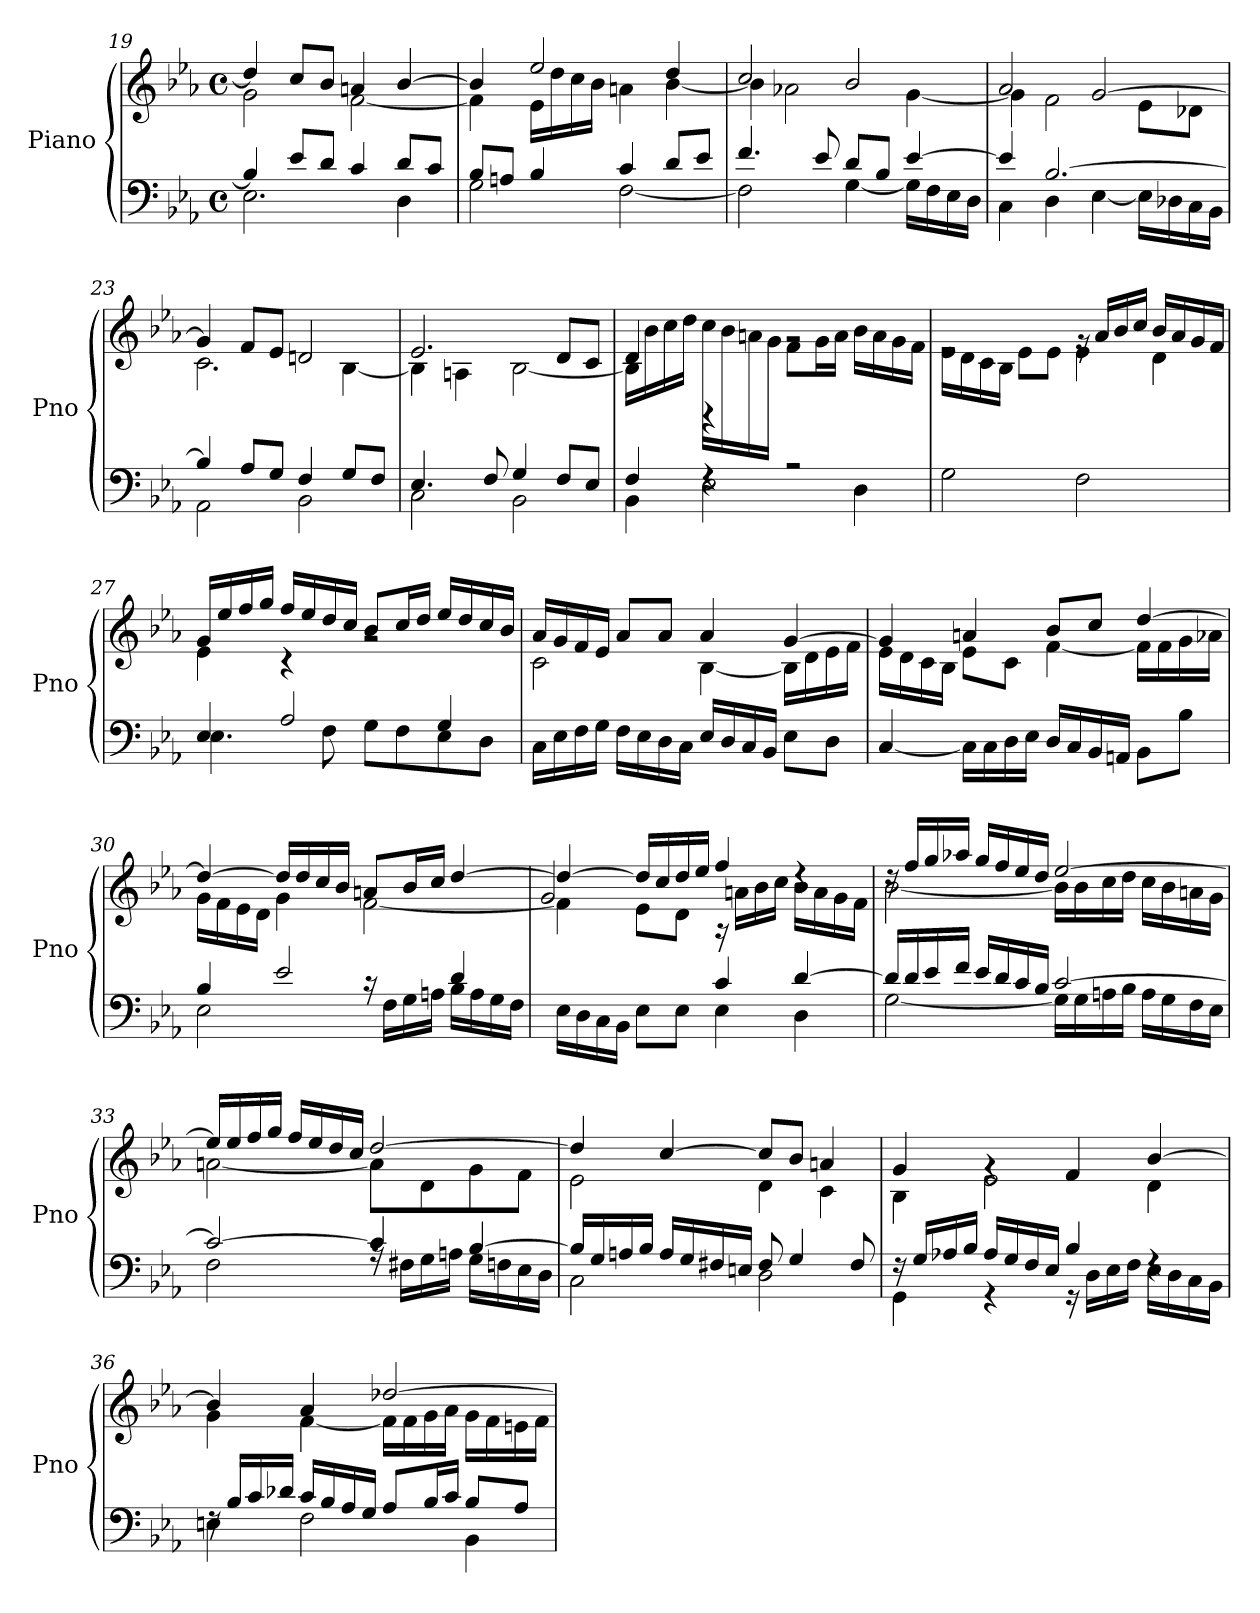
**kern	**kern
*part1	*part1
*staff2	*staff1
*I"Piano	*
*I'Pno	*
!!LO:LB:g=z
*clefF4	*clefG2
*k[b-e-a-]	*k[b-e-a-]
*M4/4	*M4/4
*met(c)	*met(c)
=19	=19
*^	*^
4B-/]	2.E-\	4dd/]	2g\
8e-/L	.	8cc/L	.
8d/J	.	8b-/J	.
4c/	.	4an/	[2f\
8d/L	4D\	[4b-/	.
8c/J	.	.	.
=20	=20	=20	=20
8B-/L	2G\	4b-/]	4f\]
8An/J	.	.	.
4B-/	.	2ee-/	16e-\LL
.	.	.	16dd\
.	.	.	16cc\
.	.	.	16b-\JJ
4c/	[2F\	.	4an\
8d/L	.	4dd/	[4b-\
8e-/J	.	.	.
=21	=21	=21	=21
4.f/	2F\]	2cc/	4b-\]
.	.	.	2a-X\
8e-/	.	.	.
8d/L	[4G\	2b-/	.
8B-/J	.	.	.
[4e-/	16G\LL]	.	[4g\
.	16F\	.	.
.	16E-\	.	.
.	16D\JJ	.	.
=22	=22	=22	=22
4e-/]	4C\	2a-/	4g\]
[2.B-/	4D\	.	2f\
.	[4E-\	[2g/	.
.	16E-\LL]	.	8e-\L
.	16D-X\	.	.
.	16C\	.	8d-X\J
.	16BB-\JJ	.	.
=23	=23	=23	=23
4B-/]	2AA-\	4g/]	2.c\
8A-/L	.	8f/L	.
8G/J	.	8e-/J	.
4F/	2BB-\	2dn/	.
8G/L	.	.	[4B-\
8F/J	.	.	.
!!LO:LB:g=z	!!
=24	=24	=24	=24
4.E-/	2C\	2.e-/	4B-\]
.	.	.	4An\
8F/	.	.	.
4G/	2BB-\	.	[2B-\
8F/L	.	8d/L	.
8E-/J	.	8c/J	.
=25	=25	=25	=25
4F/	4BB-\	4d/	16B-\LL]
.	.	.	16b-\
.	.	.	16cc\
.	.	.	16dd\JJ
4rF	2E-\	4rGG	16cc\LL
.	.	.	16b-\
.	.	.	16an\
.	.	.	16g\JJ
2r	.	2rg	8f\L
.	.	.	16g\L
.	.	.	16a\JJ
.	4D\	.	16b-\LL
.	.	.	16a\
.	.	.	16g\
.	.	.	16f\JJ
*v	*v	*	*
=26	=26	=26
2G\	2re	16e-\LL
.	.	16d\
.	.	16c\
.	.	16B-\JJ
.	.	8e-\L
.	.	8e-\J
2F\	16rg	4e-\
.	16a-/LL	.
.	16b-/	.
.	16cc/JJ	.
.	16b-/LL	4d\
.	16a-/	.
.	16g/	.
.	16f/JJ	.
!!LO:PB:g=z	!!
=27	=27	=27
*^	*	*
4E-/	4.E-\	16g/LL	4e-\
.	.	16ee-/	.
.	.	16ff/	.
.	.	16gg/JJ	.
2A-/	.	16ff/LL	4r
.	.	16ee-/	.
.	8F\	16dd/	.
.	.	16cc/JJ	.
.	8G\L	8b-/L	2rg
.	8F\	16cc/L	.
.	.	16dd/JJ	.
4G/	8E-\	16ee-/LL	.
.	.	16dd/	.
.	8D\J	16cc/	.
.	.	16b-/JJ	.
*v	*v	*	*
=28	=28	=28
16C\LL	16a-/LL	2c\
16E-\	16g/	.
16F\	16f/	.
16G\JJ	16e-/JJ	.
16F\LL	8a-/L	.
16E-\	.	.
16D\	8a-/J	.
16C\JJ	.	.
16E-/LL	4a-/	[4B-\
16D/	.	.
16C/	.	.
16BB-/JJ	.	.
8E-\L	[4g/	16B-\LL]
.	.	16d\
8D\J	.	16e-\
.	.	16f\JJ
=29	=29	=29
[4C/	4g/]	16e-\LL
.	.	16d\
.	.	16c\
.	.	16B-\JJ
16C\LL]	4an/	8e-\L
16C\	.	.
16D\	.	8c\J
16E-\JJ	.	.
16D/LL	8b-/L	[4f\
16C/	.	.
16BB-/	8cc/J	.
16AAn/JJ	.	.
8BB-\L	[4dd/	16f\LL]
.	.	16f\
8B-\J	.	16g\
.	.	16a-X\JJ
!!LO:LB:g=z	!!
=30	=30	=30
*^	*	*
4B-/	2E-\	4dd/_	16g\LL
.	.	.	16f\
.	.	.	16e-\
.	.	.	16d\JJ
2e-/	.	16dd/LL]	4g\
.	.	16dd/	.
.	.	16cc/	.
.	.	16b-/JJ	.
.	16rc	8an/L	[2f\
.	16F\LL	.	.
.	16G\	16b-/L	.
.	16An\JJ	16cc/JJ	.
4d/	16B-\LL	[4dd/	.
.	16A\	.	.
.	16G\	.	.
.	16F\JJ	.	.
=31	=31	=31	=31
*	*	*	*^
2ryy	16E-\LL	4dd/_	4f\]	2g/
.	16D\	.	.	.
.	16C\	.	.	.
.	16BB-\JJ	.	.	.
.	8E-\L	16dd/LL]	8e-\L	.
.	.	16cc/	.	.
.	8E-\J	16dd/	8d\J	.
.	.	16ee-/JJ	.	.
4c/	4E-\	4ff/	2ryy	16rA
.	.	.	.	16an\LL
.	.	.	.	16b-\
.	.	.	.	16cc\JJ
[4d/	4D\	4rdd	.	16b-\LL
.	.	.	.	16a\
.	.	.	.	16g\
.	.	.	.	16f\JJ
*	*	*	*v	*v
=32	=32	=32	=32
16d/LL]	[2G\	16rdd	[2b-\
16d/	.	16ff/LL	.
16e-/	.	16gg/	.
16f/JJ	.	16aa-X/JJ	.
16e-/LL	.	16gg/LL	.
16d/	.	16ff/	.
16c/	.	16ee-/	.
16B-/JJ	.	16dd/JJ	.
[2c/	16G\LL]	[2ee-/	16b-\LL]
.	16G\	.	16b-\
.	16An\	.	16cc\
.	16B-\JJ	.	16dd\JJ
.	16A\LL	.	16cc\LL
.	16G\	.	16b-\
.	16F\	.	16an\
.	16E-\JJ	.	16g\JJ
!!LO:LB:g=z	!!
=33	=33	=33	=33
2c/_	2F\	16ee-/LL]	[2an\
.	.	16ee-/	.
.	.	16ff/	.
.	.	16gg/JJ	.
.	.	16ff/LL	.
.	.	16ee-/	.
.	.	16dd/	.
.	.	16cc/JJ	.
4c/]	16rA	[2dd/	8a\L]
.	16F#X\LL	.	.
.	16G\	.	8d\
.	16An\JJ	.	.
[4B-/	16G\LL	.	8g\
.	16Fn\	.	.
.	16E-\	.	8f\J
.	16D\JJ	.	.
=34	=34	=34	=34
16B-/LL]	2C\	4dd/]	2e-\
16G/	.	.	.
16An/	.	.	.
16B-/JJ	.	.	.
16A/LL	.	[4cc/	.
16G/	.	.	.
16F#X/	.	.	.
16En/JJ	.	.	.
8F#/	2D\	8cc/L]	4d\
4G/	.	8b-/J	.
.	.	4an/	4c\
8F#/	.	.	.
=35	=35	=35	=35
16rF	4GG\	4g/	4B-\
16G/LL	.	.	.
16A-X/	.	.	.
16B-/JJ	.	.	.
16A-/LL	4r	4rg	2e-\
16G/	.	.	.
16F/	.	.	.
16E-/JJ	.	.	.
4B-/	16r	4f/	.
.	16D\LL	.	.
.	16E-\	.	.
.	16F\JJ	.	.
4rF	16E-\LL	[4b-/	4d\
.	16D\	.	.
.	16C\	.	.
.	16BB-\JJ	.	.
!!LO:LB:g=z	!!
=36	=36	=36	=36
16rF	4En\	4b-/]	4g\
16B-/LL	.	.	.
16c/	.	.	.
16d-X/JJ	.	.	.
16c/LL	2F\	4a-/	[4f\
16B-/	.	.	.
16A-/	.	.	.
16G/JJ	.	.	.
8A-/L	.	[2dd-X/	16f\LL]
.	.	.	16f\
16B-/L	.	.	16g\
16c/JJ	.	.	16a-\JJ
8B-/L	4BB-\	.	16g\LL
.	.	.	16f\
8A-/J	.	.	16en\
.	.	.	16f\JJ
*v	*v	*	*
*	*v	*v
=	=
*-	*-
